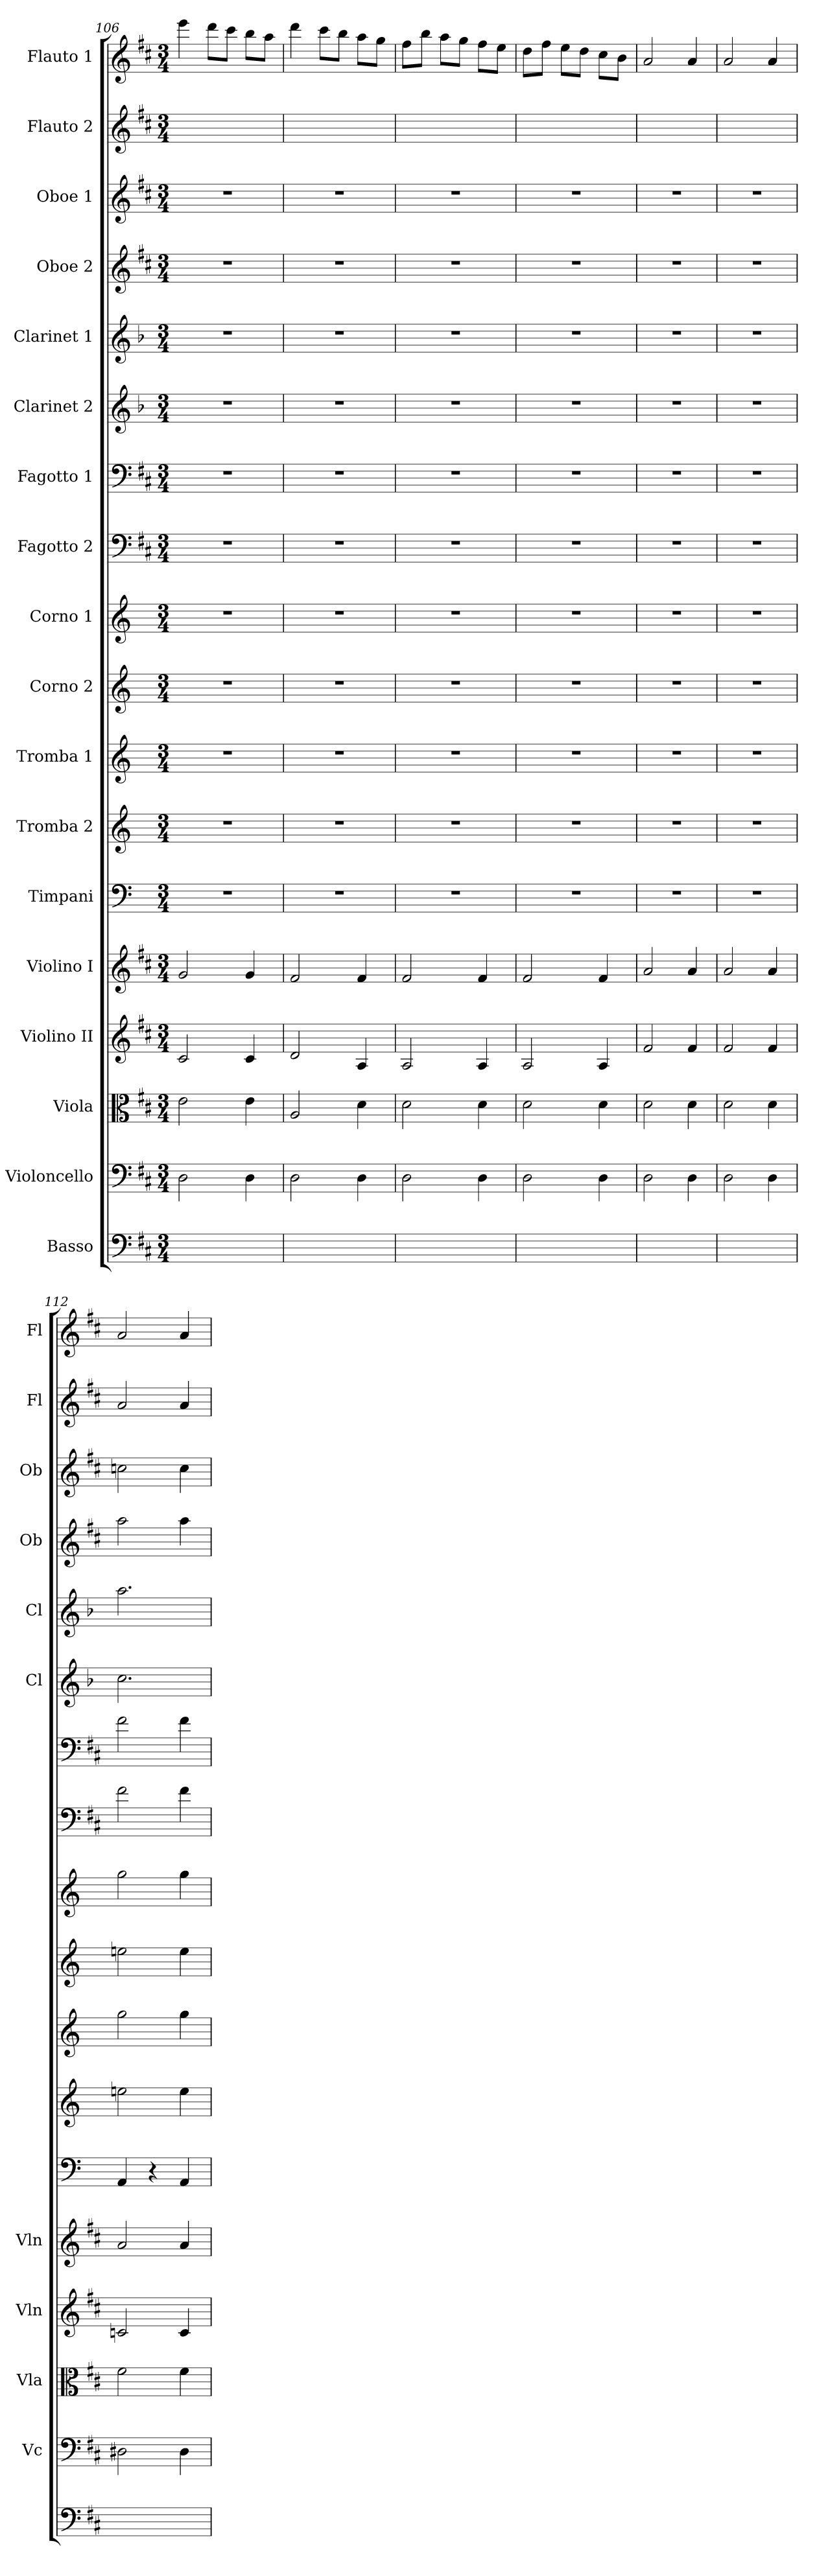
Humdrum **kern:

**kern	**kern	**kern	**kern	**kern	**kern	**kern	**kern	**kern	**kern	**kern	**kern	**kern	**kern	**kern	**kern	**kern	**kern
*part18	*part17	*part16	*part15	*part14	*part13	*part12	*part11	*part10	*part9	*part8	*part7	*part6	*part5	*part4	*part3	*part2	*part1
*staff18	*staff17	*staff16	*staff15	*staff14	*staff13	*staff12	*staff11	*staff10	*staff9	*staff8	*staff7	*staff6	*staff5	*staff4	*staff3	*staff2	*staff1
*I"Basso	*I"Violoncello	*I"Viola	*I"Violino II	*I"Violino I	*I"Timpani	*I"Tromba 2	*I"Tromba 1	*I"Corno 2	*I"Corno 1	*I"Fagotto 2	*I"Fagotto 1	*I"Clarinet 2	*I"Clarinet 1	*I"Oboe 2	*I"Oboe 1	*I"Flauto 2	*I"Flauto 1
*	*I'Vc	*I'Vla	*I'Vln	*I'Vln	*	*	*	*	*	*	*	*I'Cl	*I'Cl	*I'Ob	*I'Ob	*I'Fl	*I'Fl
*clefF4	*clefF4	*clefC3	*clefG2	*clefG2	*clefF4	*clefG2	*clefG2	*clefG2	*clefG2	*clefF4	*clefF4	*clefG2	*clefG2	*clefG2	*clefG2	*clefG2	*clefG2
*ITrd7c12	*	*	*	*	*	*ITrd-1c-2	*ITrd-1c-2	*ITrd6c10	*ITrd6c10	*	*	*ITrd2c3	*ITrd2c3	*	*	*	*
*k[f#c#]	*k[f#c#]	*k[f#c#]	*k[f#c#]	*k[f#c#]	*	*	*	*	*	*k[f#c#]	*k[f#c#]	*k[f#c#]	*k[f#c#]	*k[f#c#]	*k[f#c#]	*k[f#c#]	*k[f#c#]
*M3/4	*M3/4	*M3/4	*M3/4	*M3/4	*M3/4	*M3/4	*M3/4	*M3/4	*M3/4	*M3/4	*M3/4	*M3/4	*M3/4	*M3/4	*M3/4	*M3/4	*M3/4
=106	=106	=106	=106	=106	=106	=106	=106	=106	=106	=106	=106	=106	=106	=106	=106	=106	=106
2.ryy	2D	2e	2c#	2g	2.r	2.r	2.r	2.r	2.r	2.r	2.r	2.r	2.r	2.r	2.r	2.ryy	4eee
.	.	.	.	.	.	.	.	.	.	.	.	.	.	.	.	.	8ddd\L
.	.	.	.	.	.	.	.	.	.	.	.	.	.	.	.	.	8ccc#\J
.	4D	4e	4c#	4g	.	.	.	.	.	.	.	.	.	.	.	.	8bb\L
.	.	.	.	.	.	.	.	.	.	.	.	.	.	.	.	.	8aa\J
=107	=107	=107	=107	=107	=107	=107	=107	=107	=107	=107	=107	=107	=107	=107	=107	=107	=107
2.ryy	2D	2A	2d	2f#	2.r	2.r	2.r	2.r	2.r	2.r	2.r	2.r	2.r	2.r	2.r	2.ryy	4ddd
.	.	.	.	.	.	.	.	.	.	.	.	.	.	.	.	.	8ccc#\L
.	.	.	.	.	.	.	.	.	.	.	.	.	.	.	.	.	8bb\J
.	4D	4d	4A	4f#	.	.	.	.	.	.	.	.	.	.	.	.	8aa\L
.	.	.	.	.	.	.	.	.	.	.	.	.	.	.	.	.	8gg\J
=108	=108	=108	=108	=108	=108	=108	=108	=108	=108	=108	=108	=108	=108	=108	=108	=108	=108
2.ryy	2D	2d	2A	2f#	2.r	2.r	2.r	2.r	2.r	2.r	2.r	2.r	2.r	2.r	2.r	2.ryy	8ff#\L
.	.	.	.	.	.	.	.	.	.	.	.	.	.	.	.	.	8bb\J
.	.	.	.	.	.	.	.	.	.	.	.	.	.	.	.	.	8aa\L
.	.	.	.	.	.	.	.	.	.	.	.	.	.	.	.	.	8gg\J
.	4D	4d	4A	4f#	.	.	.	.	.	.	.	.	.	.	.	.	8ff#\L
.	.	.	.	.	.	.	.	.	.	.	.	.	.	.	.	.	8ee\J
=109	=109	=109	=109	=109	=109	=109	=109	=109	=109	=109	=109	=109	=109	=109	=109	=109	=109
2.ryy	2D	2d	2A	2f#	2.r	2.r	2.r	2.r	2.r	2.r	2.r	2.r	2.r	2.r	2.r	2.ryy	8dd\L
.	.	.	.	.	.	.	.	.	.	.	.	.	.	.	.	.	8ff#\J
.	.	.	.	.	.	.	.	.	.	.	.	.	.	.	.	.	8ee\L
.	.	.	.	.	.	.	.	.	.	.	.	.	.	.	.	.	8dd\J
.	4D	4d	4A	4f#	.	.	.	.	.	.	.	.	.	.	.	.	8cc#\L
.	.	.	.	.	.	.	.	.	.	.	.	.	.	.	.	.	8b\J
=110	=110	=110	=110	=110	=110	=110	=110	=110	=110	=110	=110	=110	=110	=110	=110	=110	=110
2.ryy	2D	2d	2f#	2a	2.r	2.r	2.r	2.r	2.r	2.r	2.r	2.r	2.r	2.r	2.r	2.ryy	2a
.	4D	4d	4f#	4a	.	.	.	.	.	.	.	.	.	.	.	.	4a
=111	=111	=111	=111	=111	=111	=111	=111	=111	=111	=111	=111	=111	=111	=111	=111	=111	=111
2.ryy	2D	2d	2f#	2a	2.r	2.r	2.r	2.r	2.r	2.r	2.r	2.r	2.r	2.r	2.r	2.ryy	2a
.	4D	4d	4f#	4a	.	.	.	.	.	.	.	.	.	.	.	.	4a
=112	=112	=112	=112	=112	=112	=112	=112	=112	=112	=112	=112	=112	=112	=112	=112	=112	=112
2.ryy	2D#X	2f#	2cn	2a	4AA	2ff#X	2aa	2f#X	2a	2f#	2f#	2.a	2.ff#	2aa	2ccn	2a	2a
.	.	.	.	.	4r	.	.	.	.	.	.	.	.	.	.	.	.
.	4D#	4f#	4c	4a	4AA	4ff#	4aa	4f#	4a	4f#	4f#	.	.	4aa	4cc	4a	4a
=	=	=	=	=	=	=	=	=	=	=	=	=	=	=	=	=	=
*-	*-	*-	*-	*-	*-	*-	*-	*-	*-	*-	*-	*-	*-	*-	*-	*-	*-
